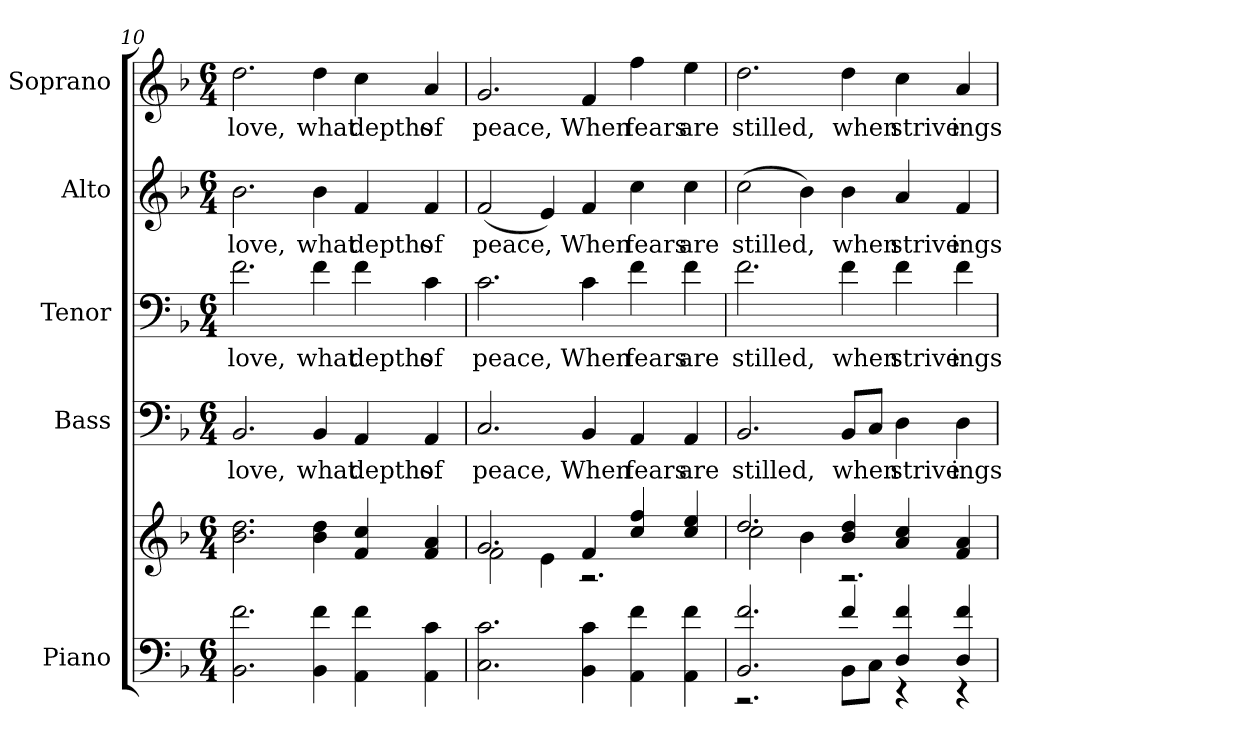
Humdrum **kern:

**kern	**kern	**kern	**text	**kern	**text	**kern	**text	**kern	**text
*part5	*part5	*part4	*part4	*part3	*part3	*part2	*part2	*part1	*part1
*staff6	*staff5	*staff4	*staff4	*staff3	*staff3	*staff2	*staff2	*staff1	*staff1
*I"Piano	*	*I"Bass	*	*I"Tenor	*	*I"Alto	*	*I"Soprano	*
*I'Pno.	*	*I'B.	*	*	*	*I'A.	*	*I'S.	*
*clefF4	*clefG2	*clefF4	*	*clefF4	*	*clefG2	*	*clefG2	*
*k[b-]	*k[b-]	*k[b-]	*	*k[b-]	*	*k[b-]	*	*k[b-]	*
*F:	*F:	*F:	*	*F:	*	*F:	*	*F:	*
*M6/4	*M6/4	*M6/4	*	*M6/4	*	*M6/4	*	*M6/4	*
=10	=10	=10	=10	=10	=10	=10	=10	=10	=10
!	!	!	!LO:LY:b:color=#000000	!	!	!	!	!	!
!	!	!	!	!	!LO:LY:b:color=#000000	!	!	!	!
!	!	!	!	!	!	!	!LO:LY:b:color=#000000	!	!
!	!	!	!	!	!	!	!	!	!LO:LY:b:color=#000000
2.BB-i\ 2.fi	2.b-i\ 2.ddi	2.BB-i/	love,	2.fi\	love,	2.b-i\	love,	2.ddi\	love,
!	!	!	!LO:LY:b:color=#000000	!	!	!	!	!	!
!	!	!	!	!	!LO:LY:b:color=#000000	!	!	!	!
!	!	!	!	!	!	!	!LO:LY:b:color=#000000	!	!
!	!	!	!	!	!	!	!	!	!LO:LY:b:color=#000000
4BB-i\ 4fi	4b-i\ 4ddi	4BB-i/	what	4fi\	what	4b-i\	what	4ddi\	what
!	!	!	!LO:LY:b:color=#000000	!	!	!	!	!	!
!	!	!	!	!	!LO:LY:b:color=#000000	!	!	!	!
!	!	!	!	!	!	!	!LO:LY:b:color=#000000	!	!
!	!	!	!	!	!	!	!	!	!LO:LY:b:color=#000000
4AAi\ 4fi	4fi/ 4cci	4AAi/	depths	4fi\	depths	4fi/	depths	4cci\	depths
!	!	!	!LO:LY:b:color=#000000	!	!	!	!	!	!
!	!	!	!	!	!LO:LY:b:color=#000000	!	!	!	!
!	!	!	!	!	!	!	!LO:LY:b:color=#000000	!	!
!	!	!	!	!	!	!	!	!	!LO:LY:b:color=#000000
4AAi\ 4ci	4fi/ 4ai	4AAi/	of	4ci\	of	4fi/	of	4ai/	of
=11	=11	=11	=11	=11	=11	=11	=11	=11	=11
*	*^	*	*	*	*	*	*	*	*
!	!	!	!	!LO:LY:b:color=#000000	!	!	!	!	!	!
!	!	!	!	!	!	!LO:LY:b:color=#000000	!	!	!	!
!	!	!	!	!	!	!	!	!LO:LY:b:color=#000000	!	!
!	!	!	!	!	!	!	!	!	!	!LO:LY:b:color=#000000
2.Ci\ 2.ci	2.gi/	2fi\	2.Ci/	peace,	2.ci\	peace,	(2fi/	peace,	2.gi/	peace,
.	.	4ei\	.	.	.	.	4ei/)	.	.	.
!	!	!	!	!LO:LY:b:color=#000000	!	!	!	!	!	!
!	!	!	!	!	!	!LO:LY:b:color=#000000	!	!	!	!
!	!	!	!	!	!	!	!	!LO:LY:b:color=#000000	!	!
!	!	!	!	!	!	!	!	!	!	!LO:LY:b:color=#000000
4BB-i\ 4ci	4fi/	2.r	4BB-i/	When	4ci\	When	4fi/	When	4fi/	When
!	!	!	!	!LO:LY:b:color=#000000	!	!	!	!	!	!
!	!	!	!	!	!	!LO:LY:b:color=#000000	!	!	!	!
!	!	!	!	!	!	!	!	!LO:LY:b:color=#000000	!	!
!	!	!	!	!	!	!	!	!	!	!LO:LY:b:color=#000000
4AAi\ 4fi	4cci/ 4ffi	.	4AAi/	fears	4fi\	fears	4cci\	fears	4ffi\	fears
!	!	!	!	!LO:LY:b:color=#000000	!	!	!	!	!	!
!	!	!	!	!	!	!LO:LY:b:color=#000000	!	!	!	!
!	!	!	!	!	!	!	!	!LO:LY:b:color=#000000	!	!
!	!	!	!	!	!	!	!	!	!	!LO:LY:b:color=#000000
4AAi\ 4fi	4cci/ 4eei	.	4AAi/	are	4fi\	are	4cci\	are	4eei\	are
!!LO:PB:g=z
=12	=12	=12	=12	=12	=12	=12	=12	=12	=12	=12
*^	*	*	*	*	*	*	*	*	*	*
!	!	!	!	!	!LO:LY:b:color=#000000	!	!	!	!	!	!
!	!	!	!	!	!	!	!LO:LY:b:color=#000000	!	!	!	!
!	!	!	!	!	!	!	!	!	!LO:LY:b:color=#000000	!	!
!	!	!	!	!	!	!	!	!	!	!	!LO:LY:b:color=#000000
2.BB-i/ 2.fi	2.r	2.ddi/	2cci\	2.BB-i/	stilled,	2.fi\	stilled,	(2cci\	stilled,	2.ddi\	stilled,
.	.	.	4b-i\	.	.	.	.	4b-i\)	.	.	.
!	!	!	!	!	!LO:LY:b:color=#000000	!	!	!	!	!	!
!	!	!	!	!	!	!	!LO:LY:b:color=#000000	!	!	!	!
!	!	!	!	!	!	!	!	!	!LO:LY:b:color=#000000	!	!
!	!	!	!	!	!	!	!	!	!	!	!LO:LY:b:color=#000000
4fi/	8BB-i\L	4b-i/ 4ddi	2.r	8BB-i/L	when	4fi\	when	4b-i\	when	4ddi\	when
.	8Ci\J	.	.	8Ci/J	.	.	.	.	.	.	.
!	!	!	!	!	!LO:LY:b:color=#000000	!	!	!	!	!	!
!	!	!	!	!	!	!	!LO:LY:b:color=#000000	!	!	!	!
!	!	!	!	!	!	!	!	!	!LO:LY:b:color=#000000	!	!
!	!	!	!	!	!	!	!	!	!	!	!LO:LY:b:color=#000000
4Di/ 4fi	4r	4ai/ 4cci	.	4Di\	strive	4fi\	strive	4ai/	strive	4cci\	strive
!	!	!	!	!	!LO:LY:b:color=#000000	!	!	!	!	!	!
!	!	!	!	!	!	!	!LO:LY:b:color=#000000	!	!	!	!
!	!	!	!	!	!	!	!	!	!LO:LY:b:color=#000000	!	!
!	!	!	!	!	!	!	!	!	!	!	!LO:LY:b:color=#000000
4Di/ 4fi	4r	4fi/ 4ai	.	4Di\	ings	4fi\	ings	4fi/	ings	4ai/	ings
*v	*v	*	*	*	*	*	*	*	*	*	*
*	*v	*v	*	*	*	*	*	*	*	*
=	=	=	=	=	=	=	=	=	=
*-	*-	*-	*-	*-	*-	*-	*-	*-	*-
